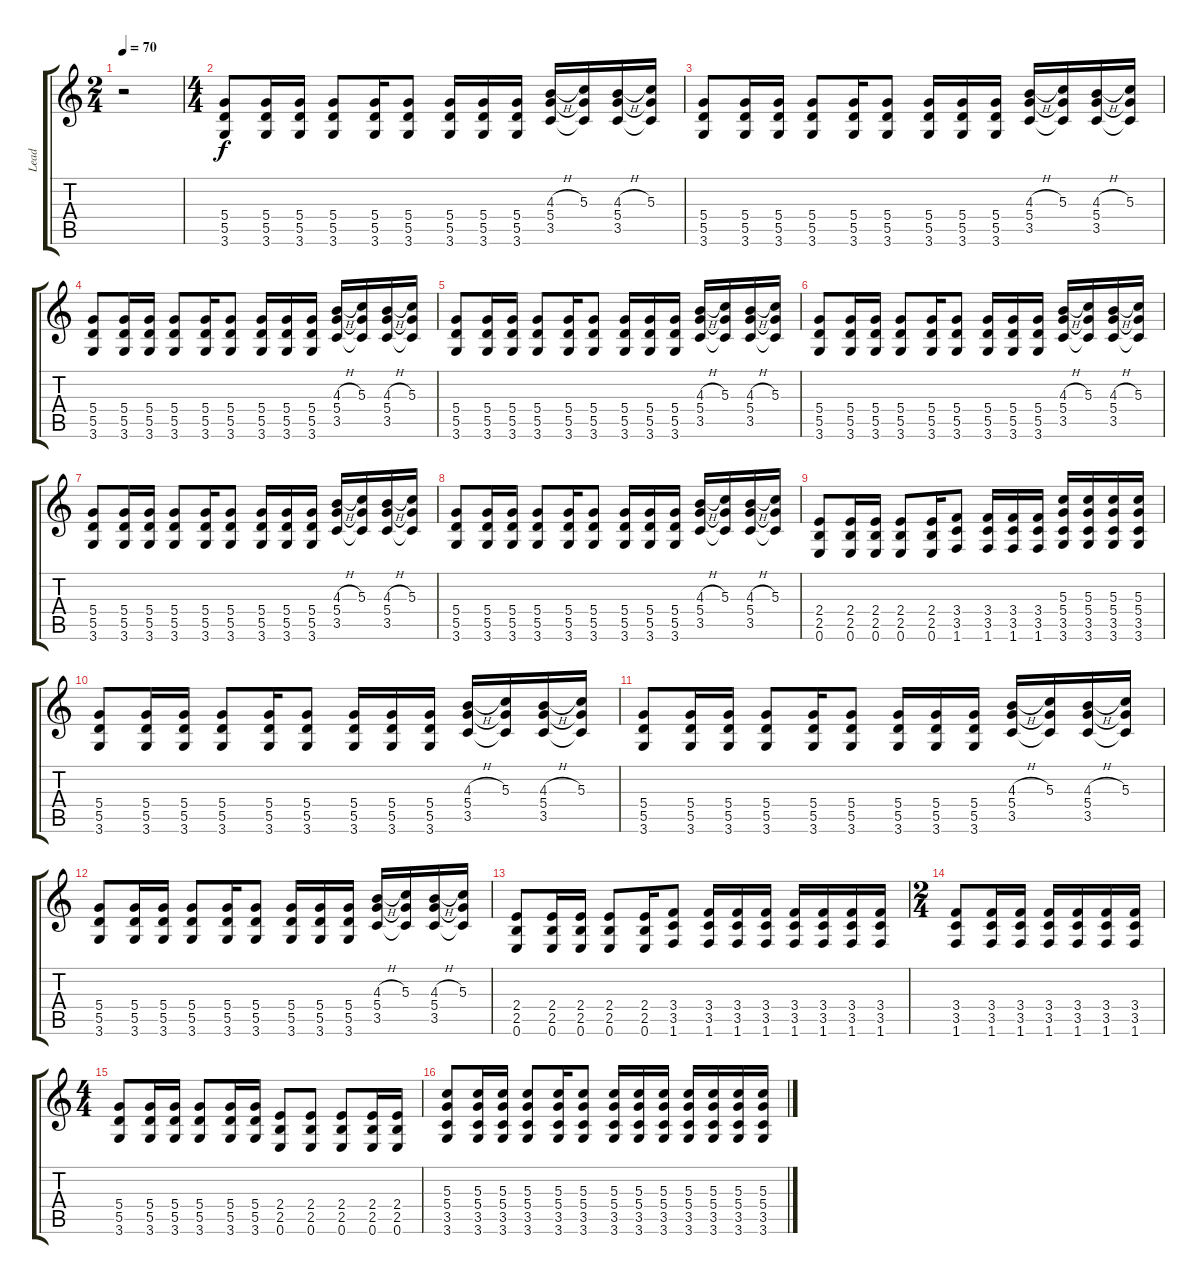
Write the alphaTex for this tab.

\track ("Lead" "Lead") {instrument distortionguitar}
\staff {score tabs}
\tuning (E4 B3 G3 D3 A2 E2) {hide}
\ts (2 4)
\tempo 70
\clef g2
\ks c
r.2{dy f instrument distortionguitar} |
\ts (4 4)
(5.4 5.5 3.6).8 (5.4 5.5 3.6).16 (5.4 5.5 3.6).16 (5.4 5.5 3.6).8 (5.4 5.5 3.6).16 (5.4 5.5 3.6).8 (5.4 5.5 3.6).16 (5.4 5.5 3.6).16 (5.4 5.5 3.6).16 (4.3{h} 5.4 3.5).16 (5.3 5.4{t} 3.5{t}).16 (4.3{h} 5.4 3.5).16 (5.3 5.4{t} 3.5{t}).16 |
(5.4 5.5 3.6).8 (5.4 5.5 3.6).16 (5.4 5.5 3.6).16 (5.4 5.5 3.6).8 (5.4 5.5 3.6).16 (5.4 5.5 3.6).8 (5.4 5.5 3.6).16 (5.4 5.5 3.6).16 (5.4 5.5 3.6).16 (4.3{h} 5.4 3.5).16 (5.3 5.4{t} 3.5{t}).16 (4.3{h} 5.4 3.5).16 (5.3 5.4{t} 3.5{t}).16 |
(5.4 5.5 3.6).8 (5.4 5.5 3.6).16 (5.4 5.5 3.6).16 (5.4 5.5 3.6).8 (5.4 5.5 3.6).16 (5.4 5.5 3.6).8 (5.4 5.5 3.6).16 (5.4 5.5 3.6).16 (5.4 5.5 3.6).16 (4.3{h} 5.4 3.5).16 (5.3 5.4{t} 3.5{t}).16 (4.3{h} 5.4 3.5).16 (5.3 5.4{t} 3.5{t}).16 |
(5.4 5.5 3.6).8 (5.4 5.5 3.6).16 (5.4 5.5 3.6).16 (5.4 5.5 3.6).8 (5.4 5.5 3.6).16 (5.4 5.5 3.6).8 (5.4 5.5 3.6).16 (5.4 5.5 3.6).16 (5.4 5.5 3.6).16 (4.3{h} 5.4 3.5).16 (5.3 5.4{t} 3.5{t}).16 (4.3{h} 5.4 3.5).16 (5.3 5.4{t} 3.5{t}).16 |
(5.4 5.5 3.6).8 (5.4 5.5 3.6).16 (5.4 5.5 3.6).16 (5.4 5.5 3.6).8 (5.4 5.5 3.6).16 (5.4 5.5 3.6).8 (5.4 5.5 3.6).16 (5.4 5.5 3.6).16 (5.4 5.5 3.6).16 (4.3{h} 5.4 3.5).16 (5.3 5.4{t} 3.5{t}).16 (4.3{h} 5.4 3.5).16 (5.3 5.4{t} 3.5{t}).16 |
(5.4 5.5 3.6).8 (5.4 5.5 3.6).16 (5.4 5.5 3.6).16 (5.4 5.5 3.6).8 (5.4 5.5 3.6).16 (5.4 5.5 3.6).8 (5.4 5.5 3.6).16 (5.4 5.5 3.6).16 (5.4 5.5 3.6).16 (4.3{h} 5.4 3.5).16 (5.3 5.4{t} 3.5{t}).16 (4.3{h} 5.4 3.5).16 (5.3 5.4{t} 3.5{t}).16 |
(5.4 5.5 3.6).8 (5.4 5.5 3.6).16 (5.4 5.5 3.6).16 (5.4 5.5 3.6).8 (5.4 5.5 3.6).16 (5.4 5.5 3.6).8 (5.4 5.5 3.6).16 (5.4 5.5 3.6).16 (5.4 5.5 3.6).16 (4.3{h} 5.4 3.5).16 (5.3 5.4{t} 3.5{t}).16 (4.3{h} 5.4 3.5).16 (5.3 5.4{t} 3.5{t}).16 |
(2.4 2.5 0.6).8 (2.4 2.5 0.6).16 (2.4 2.5 0.6).16 (2.4 2.5 0.6).8 (2.4 2.5 0.6).16 (3.4 3.5 1.6).8 (3.4 3.5 1.6).16 (3.4 3.5 1.6).16 (3.4 3.5 1.6).16 (5.3 5.4 3.5 3.6).16 (5.3 5.4 3.5 3.6).16 (5.3 5.4 3.5 3.6).16 (5.3 5.4 3.5 3.6).16 |
(5.4 5.5 3.6).8 (5.4 5.5 3.6).16 (5.4 5.5 3.6).16 (5.4 5.5 3.6).8 (5.4 5.5 3.6).16 (5.4 5.5 3.6).8 (5.4 5.5 3.6).16 (5.4 5.5 3.6).16 (5.4 5.5 3.6).16 (4.3{h} 5.4 3.5).16 (5.3 5.4{t} 3.5{t}).16 (4.3{h} 5.4 3.5).16 (5.3 5.4{t} 3.5{t}).16 |
(5.4 5.5 3.6).8 (5.4 5.5 3.6).16 (5.4 5.5 3.6).16 (5.4 5.5 3.6).8 (5.4 5.5 3.6).16 (5.4 5.5 3.6).8 (5.4 5.5 3.6).16 (5.4 5.5 3.6).16 (5.4 5.5 3.6).16 (4.3{h} 5.4 3.5).16 (5.3 5.4{t} 3.5{t}).16 (4.3{h} 5.4 3.5).16 (5.3 5.4{t} 3.5{t}).16 |
(5.4 5.5 3.6).8 (5.4 5.5 3.6).16 (5.4 5.5 3.6).16 (5.4 5.5 3.6).8 (5.4 5.5 3.6).16 (5.4 5.5 3.6).8 (5.4 5.5 3.6).16 (5.4 5.5 3.6).16 (5.4 5.5 3.6).16 (4.3{h} 5.4 3.5).16 (5.3 5.4{t} 3.5{t}).16 (4.3{h} 5.4 3.5).16 (5.3 5.4{t} 3.5{t}).16 |
(2.4 2.5 0.6).8 (2.4 2.5 0.6).16 (2.4 2.5 0.6).16 (2.4 2.5 0.6).8 (2.4 2.5 0.6).16 (3.4 3.5 1.6).8 (3.4 3.5 1.6).16 (3.4 3.5 1.6).16 (3.4 3.5 1.6).16 (3.4 3.5 1.6).16 (3.4 3.5 1.6).16 (3.4 3.5 1.6).16 (3.4 3.5 1.6).16 |
\ts (2 4)
(3.4 3.5 1.6).8 (3.4 3.5 1.6).16 (3.4 3.5 1.6).16 (3.4 3.5 1.6).16 (3.4 3.5 1.6).16 (3.4 3.5 1.6).16 (3.4 3.5 1.6).16 |
\ts (4 4)
(5.4 5.5 3.6).8 (5.4 5.5 3.6).16 (5.4 5.5 3.6).16 (5.4 5.5 3.6).8 (5.4 5.5 3.6).16 (5.4 5.5 3.6).16 (2.4 2.5 0.6).8 (2.4 2.5 0.6).8 (2.4 2.5 0.6).8 (2.4 2.5 0.6).16 (2.4 2.5 0.6).16 |
(5.3 5.4 3.5 3.6).8 (5.3 5.4 3.5 3.6).16 (5.3 5.4 3.5 3.6).16 (5.3 5.4 3.5 3.6).8 (5.3 5.4 3.5 3.6).16 (5.3 5.4 3.5 3.6).8 (5.3 5.4 3.5 3.6).16 (5.3 5.4 3.5 3.6).16 (5.3 5.4 3.5 3.6).16 (5.3 5.4 3.5 3.6).16 (5.3 5.4 3.5 3.6).16 (5.3 5.4 3.5 3.6).16 (5.3 5.4 3.5 3.6).16
